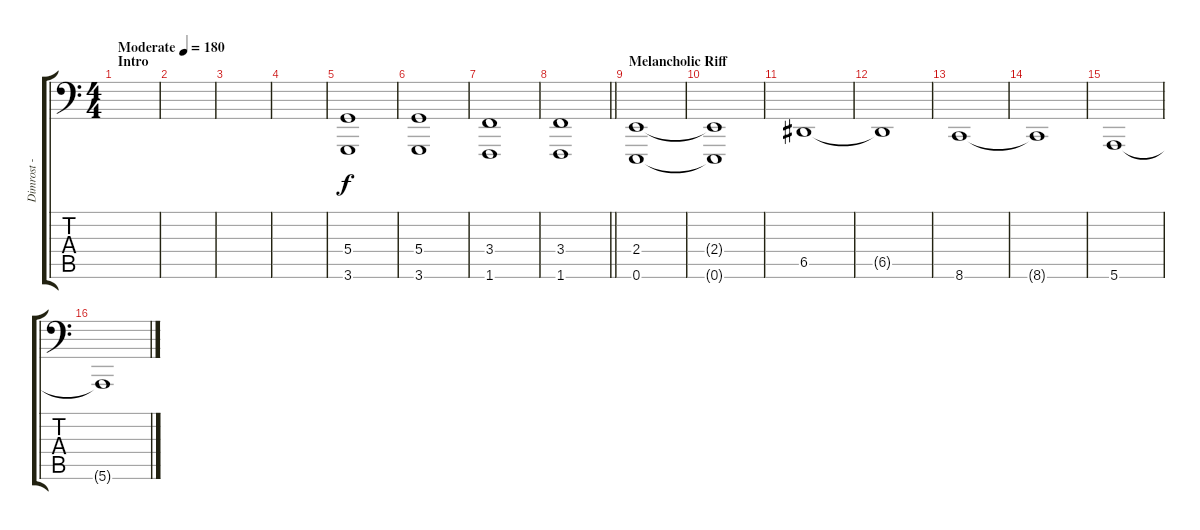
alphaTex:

\track ("Dimrost - Bass Strings" "Dimrost - ") {instrument stringensemble1}
\staff {score tabs}
\tuning (E3 B2 G2 D2 A1 E1) {hide}
\ts (4 4)
\section ("" "Intro")
\tempo (180 "Moderate")
\clef f4
\ks c
|
|
|
|
(5.4 3.6).1 |
(5.4 3.6).1 |
(3.4 1.6).1 |
\barLineRight lightlight
(3.4 1.6).1 |
\section ("" "Melancholic Riff")
(2.4 0.6).1 |
(2.4{t} 0.6{t}).1 |
6.5.1 |
6.5{t}.1 |
8.6.1 |
8.6{t}.1 |
5.6.1 |
5.6{t}.1
